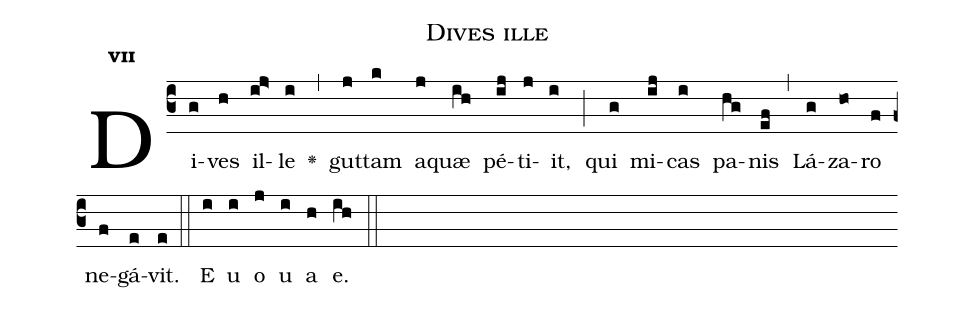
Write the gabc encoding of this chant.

name:Dives ille;
office-part:Antiphona;
mode:7;
%%
initial-style: 1;
name: Dives ille;
book: Antiphonae & Responsoria/Tomus IV, p. 158;
occasion: Dominica XXVI per Annum;
office-part: Vesperae Ant Mc;
annotation: 7c2;
centering-scheme: english;
font: OFLSortsMillGoudy;
height: 11;
width: 4.5;
%%
(c3)Di(g)ves(h) il(ij>)le(i) <v>\greheightstar</v>(,) gut(j)tam(k) a(j)quæ(ih) pé(ij)ti(j)it,(i) (;) qui(g) mi(ij)cas(i) pa(hg)nis(ef) (,) Lá(g)za(ho)ro(f) ne(f)gá(e)vit.(e) (::) E(i) u(i) o(j) u(i) a(h) e.(ih) (::)
